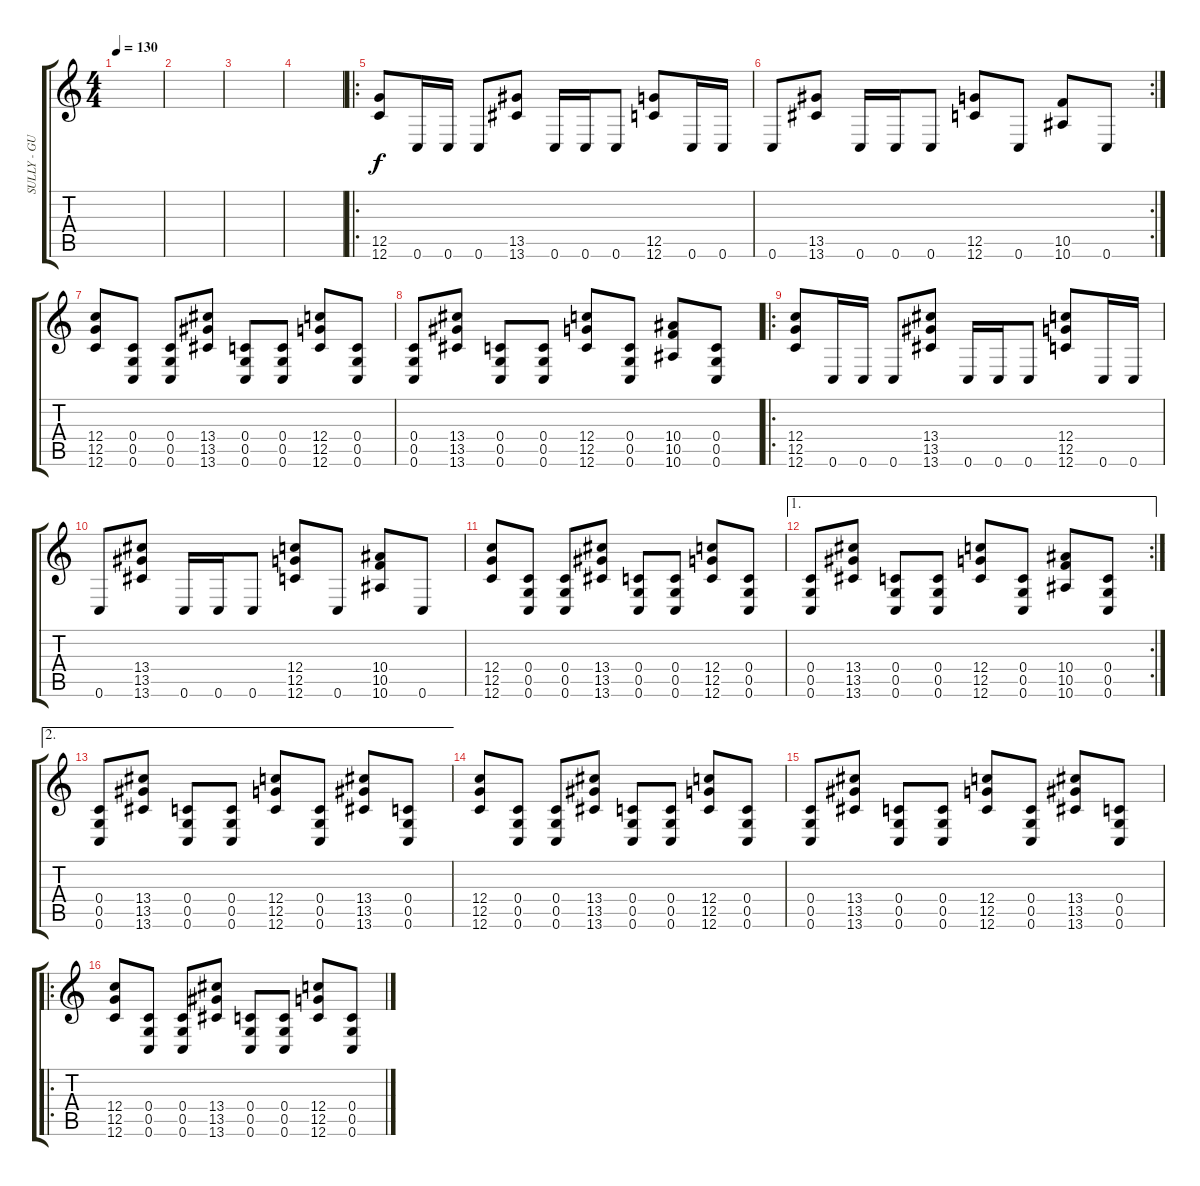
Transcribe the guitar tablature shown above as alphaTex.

\track ("SULLY - GUITAR" "SULLY - GU") {instrument overdrivenguitar}
\staff {score tabs}
\tuning (D4 A3 F3 C3 G2 C2) {hide}
\ts (4 4)
\tempo 130
\clef g2
\ks c
|
|
|
|
\ro
(12.5 12.6).8 0.6.16 0.6.16 0.6.8 (13.5 13.6).8 0.6.16 0.6.16 0.6.8 (12.5 12.6).8 0.6.16 0.6.16 |
\rc 2
0.6.8 (13.5 13.6).8 0.6.16 0.6.16 0.6.8 (12.5 12.6).8 0.6.8 (10.5 10.6).8 0.6.8 |
(12.4 12.5 12.6).8 (0.4 0.5 0.6).8 (0.4 0.5 0.6).8 (13.4 13.5 13.6).8 (0.4 0.5 0.6).8 (0.4 0.5 0.6).8 (12.4 12.5 12.6).8 (0.4 0.5 0.6).8 |
(0.4 0.5 0.6).8 (13.4 13.5 13.6).8 (0.4 0.5 0.6).8 (0.4 0.5 0.6).8 (12.4 12.5 12.6).8 (0.4 0.5 0.6).8 (10.4 10.5 10.6).8 (0.4 0.5 0.6).8 |
\ro
(12.4 12.5 12.6).8 0.6.16 0.6.16 0.6.8 (13.4 13.5 13.6).8 0.6.16 0.6.16 0.6.8 (12.4 12.5 12.6).8 0.6.16 0.6.16 |
0.6.8 (13.4 13.5 13.6).8 0.6.16 0.6.16 0.6.8 (12.4 12.5 12.6).8 0.6.8 (10.4 10.5 10.6).8 0.6.8 |
(12.4 12.5 12.6).8 (0.4 0.5 0.6).8 (0.4 0.5 0.6).8 (13.4 13.5 13.6).8 (0.4 0.5 0.6).8 (0.4 0.5 0.6).8 (12.4 12.5 12.6).8 (0.4 0.5 0.6).8 |
\ae 1
\rc 2
(0.4 0.5 0.6).8 (13.4 13.5 13.6).8 (0.4 0.5 0.6).8 (0.4 0.5 0.6).8 (12.4 12.5 12.6).8 (0.4 0.5 0.6).8 (10.4 10.5 10.6).8 (0.4 0.5 0.6).8 |
\ae 2
(0.4 0.5 0.6).8 (13.4 13.5 13.6).8 (0.4 0.5 0.6).8 (0.4 0.5 0.6).8 (12.4 12.5 12.6).8 (0.4 0.5 0.6).8 (13.4 13.5 13.6).8 (0.4 0.5 0.6).8 |
(12.4 12.5 12.6).8 (0.4 0.5 0.6).8 (0.4 0.5 0.6).8 (13.4 13.5 13.6).8 (0.4 0.5 0.6).8 (0.4 0.5 0.6).8 (12.4 12.5 12.6).8 (0.4 0.5 0.6).8 |
(0.4 0.5 0.6).8 (13.4 13.5 13.6).8 (0.4 0.5 0.6).8 (0.4 0.5 0.6).8 (12.4 12.5 12.6).8 (0.4 0.5 0.6).8 (13.4 13.5 13.6).8 (0.4 0.5 0.6).8 |
\ro
(12.4 12.5 12.6).8 (0.4 0.5 0.6).8 (0.4 0.5 0.6).8 (13.4 13.5 13.6).8 (0.4 0.5 0.6).8 (0.4 0.5 0.6).8 (12.4 12.5 12.6).8 (0.4 0.5 0.6).8
